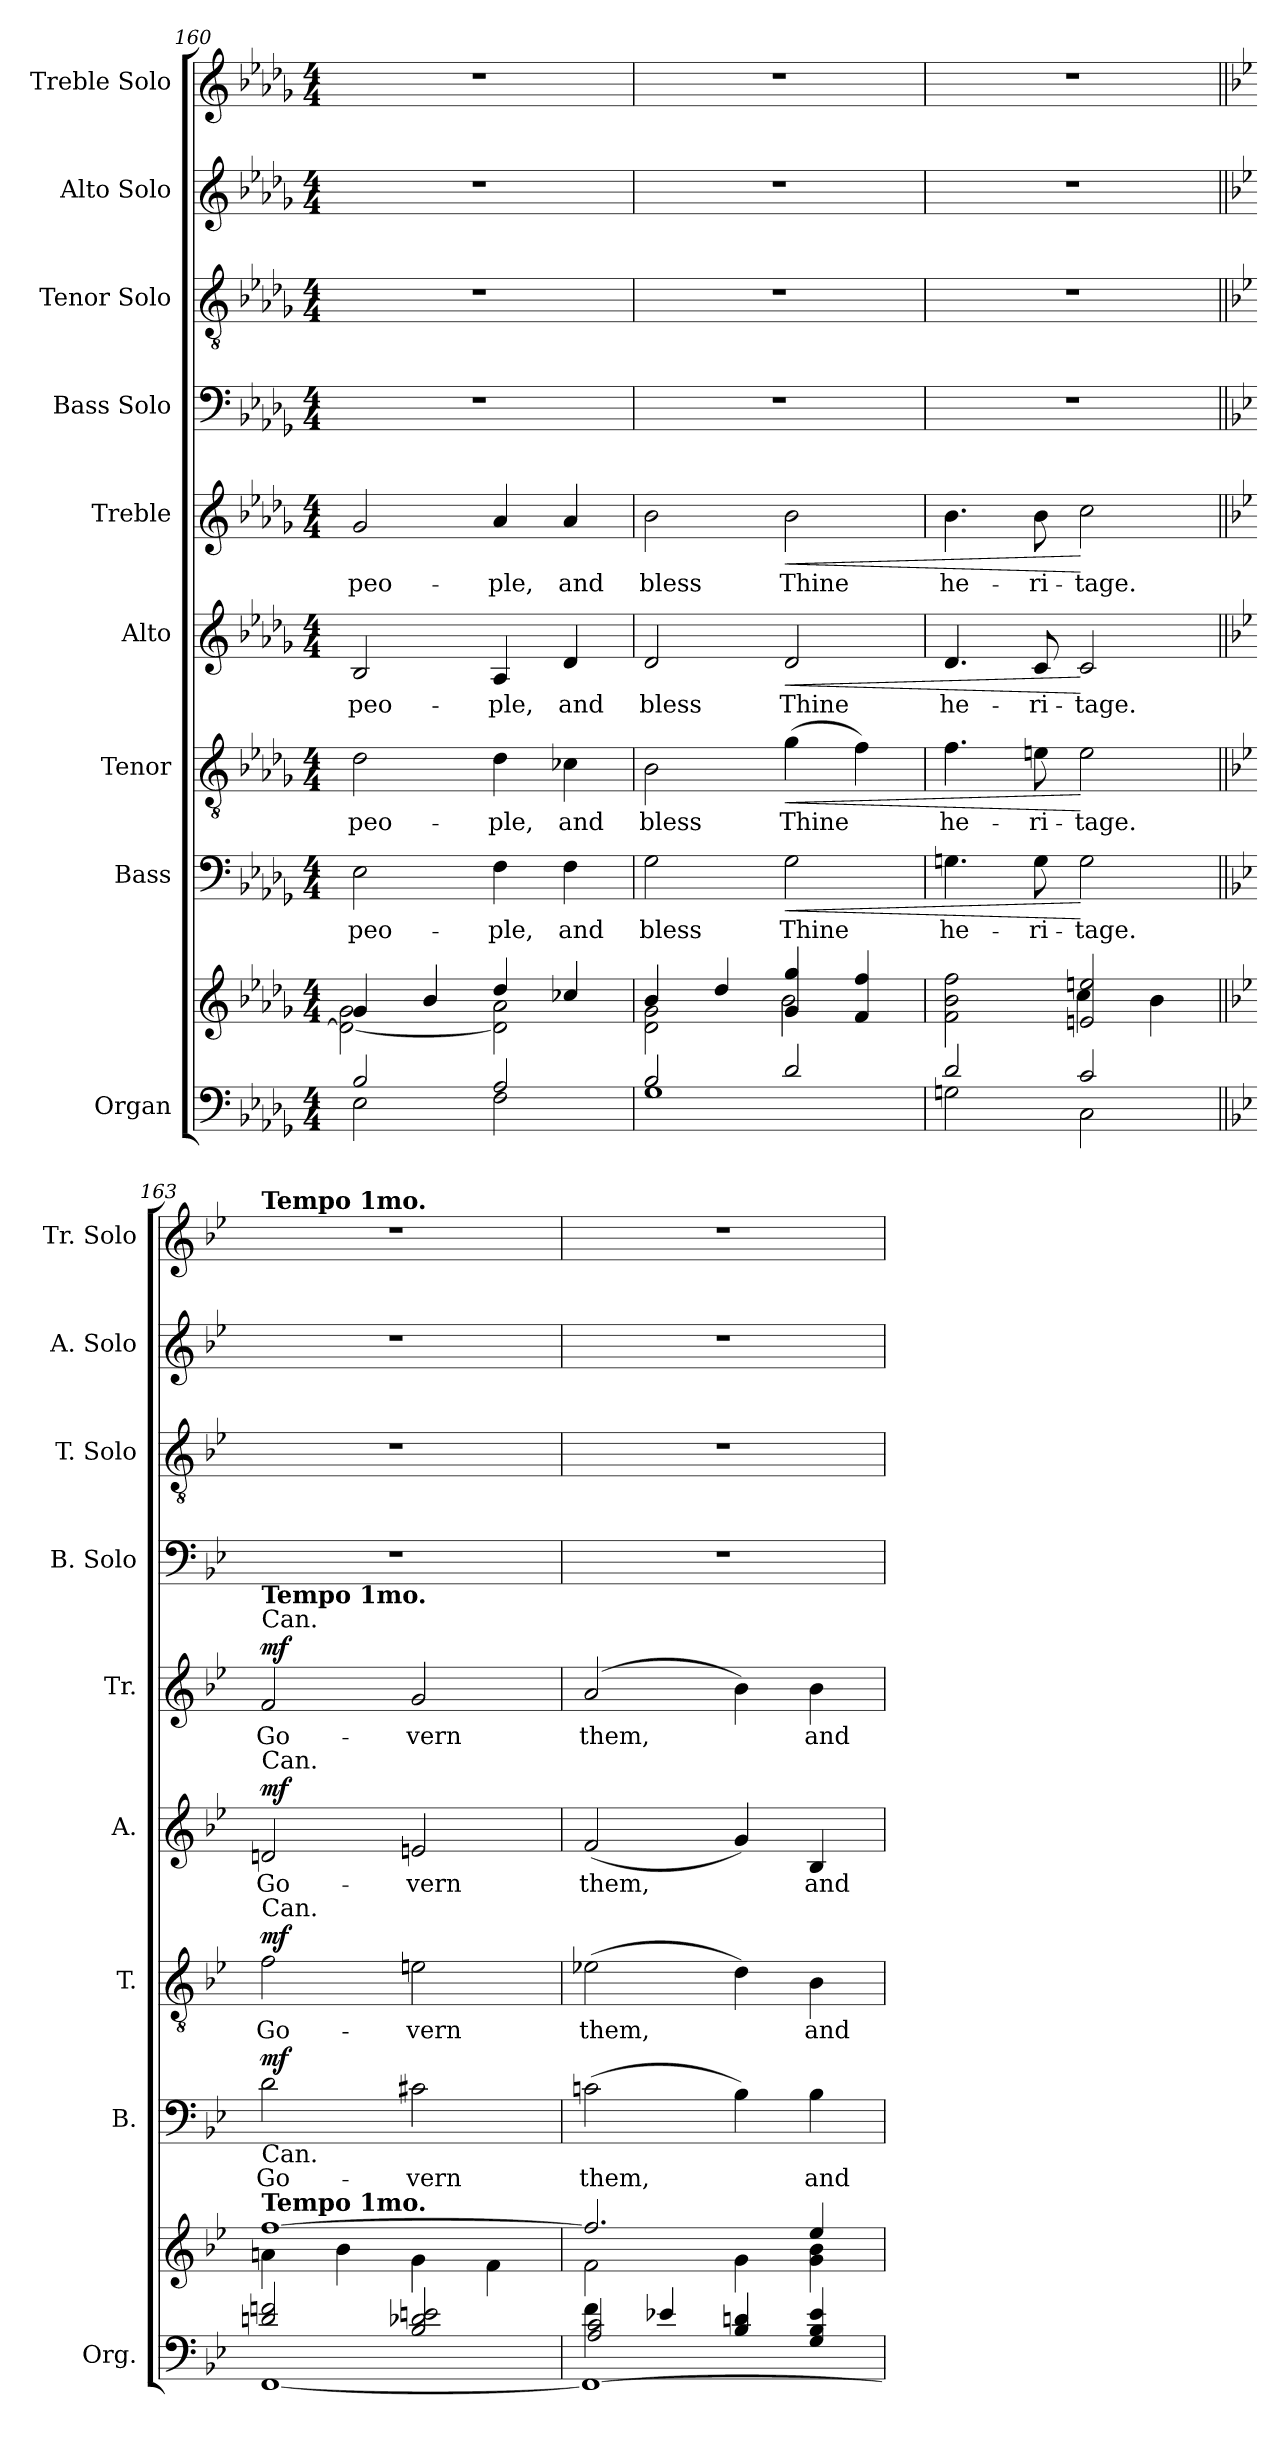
**kern	**kern	**kern	**text	**dynam	**kern	**text	**dynam	**kern	**text	**dynam	**kern	**text	**dynam	**kern	**kern	**kern	**kern
*part9	*part9	*part8	*part8	*part8	*part7	*part7	*part7	*part6	*part6	*part6	*part5	*part5	*part5	*part4	*part3	*part2	*part1
*staff10	*staff9	*staff8	*staff8	*staff8	*staff7	*staff7	*staff7	*staff6	*staff6	*staff6	*staff5	*staff5	*staff5	*staff4	*staff3	*staff2	*staff1
*I"Organ	*	*I"Bass	*	*	*I"Tenor	*	*	*I"Alto	*	*	*I"Treble	*	*	*I"Bass Solo	*I"Tenor Solo	*I"Alto Solo	*I"Treble Solo
*I'Org.	*	*I'B.	*	*	*I'T.	*	*	*I'A.	*	*	*I'Tr.	*	*	*I'B. Solo	*I'T. Solo	*I'A. Solo	*I'Tr. Solo
*clefF4	*clefG2	*clefF4	*	*	*clefGv2	*	*	*clefG2	*	*	*clefG2	*	*	*clefF4	*clefGv2	*clefG2	*clefG2
*	*	*	*	*	*ITrd7c12	*	*	*	*	*	*	*	*	*	*ITrd7c12	*	*
*k[b-e-a-d-g-]	*k[b-e-a-d-g-]	*k[b-e-a-d-g-]	*	*	*k[b-e-a-d-g-]	*	*	*k[b-e-a-d-g-]	*	*	*k[b-e-a-d-g-]	*	*	*k[b-e-a-d-g-]	*k[b-e-a-d-g-]	*k[b-e-a-d-g-]	*k[b-e-a-d-g-]
*D-:	*D-:	*D-:	*	*	*D-:	*	*	*D-:	*	*	*D-:	*	*	*D-:	*D-:	*D-:	*D-:
*M4/4	*M4/4	*M4/4	*	*	*M4/4	*	*	*M4/4	*	*	*M4/4	*	*	*M4/4	*M4/4	*M4/4	*M4/4
=160	=160	=160	=160	=160	=160	=160	=160	=160	=160	=160	=160	=160	=160	=160	=160	=160	=160
*^	*^	*	*	*	*	*	*	*	*	*	*	*	*	*	*	*	*
!	!	!	!	!	!LO:LY:b:color=#000000	!	!	!	!	!	!	!	!	!	!	!	!	!	!
!	!	!	!	!	!	!	!	!LO:LY:b:color=#000000	!	!	!	!	!	!	!	!	!	!	!
!	!	!	!	!	!	!	!	!	!	!	!LO:LY:b:color=#000000	!	!	!	!	!	!	!	!
!	!	!	!	!	!	!	!	!	!	!	!	!	!	!LO:LY:b:color=#000000	!	!	!	!	!
2B-i/	2E-i\	4g-i/	2d-i\_ 2g-i	2E-i\	peo-	.	2D-i\	peo-	.	2B-i/	peo-	.	2g-i/	peo-	.	1r	1r	1r	1r
.	.	4b-i/	.	.	.	.	.	.	.	.	.	.	.	.	.	.	.	.	.
!	!	!	!	!	!LO:LY:b:color=#000000	!	!	!	!	!	!	!	!	!	!	!	!	!	!
!	!	!	!	!	!	!	!	!LO:LY:b:color=#000000	!	!	!	!	!	!	!	!	!	!	!
!	!	!	!	!	!	!	!	!	!	!	!LO:LY:b:color=#000000	!	!	!	!	!	!	!	!
!	!	!	!	!	!	!	!	!	!	!	!	!	!	!LO:LY:b:color=#000000	!	!	!	!	!
2A-i/	2Fi\	4dd-i/	2d-i\] 2a-i	4Fi\	-ple,	.	4D-i\	-ple,	.	4A-i/	-ple,	.	4a-i/	-ple,	.	.	.	.	.
!	!	!	!	!	!LO:LY:b:color=#000000	!	!	!	!	!	!	!	!	!	!	!	!	!	!
!	!	!	!	!	!	!	!	!LO:LY:b:color=#000000	!	!	!	!	!	!	!	!	!	!	!
!	!	!	!	!	!	!	!	!	!	!	!LO:LY:b:color=#000000	!	!	!	!	!	!	!	!
!	!	!	!	!	!	!	!	!	!	!	!	!	!	!LO:LY:b:color=#000000	!	!	!	!	!
.	.	4cc-Xi/	.	4Fi\	and	.	4C-Xi\	and	.	4d-i/	and	.	4a-i/	and	.	.	.	.	.
=161	=161	=161	=161	=161	=161	=161	=161	=161	=161	=161	=161	=161	=161	=161	=161	=161	=161	=161	=161
!	!	!	!	!	!LO:LY:b:color=#000000	!	!	!	!	!	!	!	!	!	!	!	!	!	!
!	!	!	!	!	!	!	!	!LO:LY:b:color=#000000	!	!	!	!	!	!	!	!	!	!	!
!	!	!	!	!	!	!	!	!	!	!	!LO:LY:b:color=#000000	!	!	!	!	!	!	!	!
!	!	!	!	!	!	!	!	!	!	!	!	!	!	!LO:LY:b:color=#000000	!	!	!	!	!
2B-i/	1G-i	4b-i/	2d-i\ 2g-i	2G-i\	bless	.	2BB-i\	bless	.	2d-i/	bless	.	2b-i\	bless	.	1r	1r	1r	1r
.	.	4dd-i/	.	.	.	.	.	.	.	.	.	.	.	.	.	.	.	.	.
!	!	!	!	!	!LO:LY:b:color=#000000	!LO:HP:b	!	!	!	!	!	!	!	!	!	!	!	!	!
!	!	!	!	!	!	!	!	!LO:LY:b:color=#000000	!LO:HP:b	!	!	!	!	!	!	!	!	!	!
!	!	!	!	!	!	!	!	!	!	!	!LO:LY:b:color=#000000	!LO:HP:b	!	!	!	!	!	!	!
!	!	!	!	!	!	!	!	!	!	!	!	!	!	!LO:LY:b:color=#000000	!LO:HP:b	!	!	!	!
2d-i/	.	4g-i/ 4gg-i	2b-i\	2G-i\	Thine	<	(4G-i\	Thine	<	2d-i/	Thine	<	2b-i\	Thine	<	.	.	.	.
.	.	4fi/ 4ffi	.	.	.	.	4Fi\)	.	.	.	.	.	.	.	.	.	.	.	.
=162	=162	=162	=162	=162	=162	=162	=162	=162	=162	=162	=162	=162	=162	=162	=162	=162	=162	=162	=162
!	!	!	!	!	!LO:LY:b:color=#000000	!	!	!	!	!	!	!	!	!	!	!	!	!	!
!	!	!	!	!	!	!	!	!LO:LY:b:color=#000000	!	!	!	!	!	!	!	!	!	!	!
!	!	!	!	!	!	!	!	!	!	!	!LO:LY:b:color=#000000	!	!	!	!	!	!	!	!
!	!	!	!	!	!	!	!	!	!	!	!	!	!	!LO:LY:b:color=#000000	!	!	!	!	!
2d-i/	2Gni\	2fi\ 2b-i 2ffi	2ryy	4.Gni\	he-	.	4.Fi\	he-	.	4.d-i/	he-	.	4.b-i\	he-	.	1r	1r	1r	1r
!	!	!	!	!	!LO:LY:b:color=#000000	!	!	!	!	!	!	!	!	!	!	!	!	!	!
!	!	!	!	!	!	!	!	!LO:LY:b:color=#000000	!	!	!	!	!	!	!	!	!	!	!
!	!	!	!	!	!	!	!	!	!	!	!LO:LY:b:color=#000000	!	!	!	!	!	!	!	!
!	!	!	!	!	!	!	!	!	!	!	!	!	!	!LO:LY:b:color=#000000	!	!	!	!	!
.	.	.	.	8Gi\	-ri-	.	8Eni\	-ri-	.	8ci/	-ri-	.	8b-i\	-ri-	.	.	.	.	.
!	!	!	!	!	!LO:LY:b:color=#000000	!	!	!	!	!	!	!	!	!	!	!	!	!	!
!	!	!	!	!	!	!	!	!LO:LY:b:color=#000000	!	!	!	!	!	!	!	!	!	!	!
!	!	!	!	!	!	!	!	!	!	!	!LO:LY:b:color=#000000	!	!	!	!	!	!	!	!
!	!	!	!	!	!	!	!	!	!	!	!	!	!	!LO:LY:b:color=#000000	!	!	!	!	!
2ci/	2Ci\	2eni/ 2eeni	4cci\	2Gi\	-tage.	[	2Ei\	-tage.	[	2ci/	-tage.	[	2cci\	-tage.	[	.	.	.	.
.	.	.	4b-i\	.	.	.	.	.	.	.	.	.	.	.	.	.	.	.	.
=163||	=163||	=163||	=163||	=163||	=163||	=163||	=163||	=163||	=163||	=163||	=163||	=163||	=163||	=163||	=163||	=163||	=163||	=163||	=163||
*k[b-e-]	*	*k[b-e-]	*	*k[b-e-]	*	*	*k[b-e-]	*	*	*k[b-e-]	*	*	*k[b-e-]	*	*	*k[b-e-]	*k[b-e-]	*k[b-e-]	*k[b-e-]
*B-:	*	*B-:	*	*B-:	*	*	*B-:	*	*	*B-:	*	*	*B-:	*	*	*B-:	*B-:	*B-:	*B-:
!	!	!	!	!	!LO:LY:b:color=#000000	!	!	!	!	!	!	!	!	!	!	!	!	!	!
!	!	!	!	!	!	!	!	!LO:LY:b:color=#000000	!	!	!	!	!	!	!	!	!	!	!
!	!	!	!	!	!	!	!	!	!	!	!LO:LY:b:color=#000000	!	!	!	!	!	!	!	!
!	!	!	!	!	!	!	!	!	!	!	!	!	!	!	!	!	!	!	!LO:TX:a:B:t=Tempo 1mo.
!	!	!	!	!	!	!	!	!	!	!	!	!	!LO:TX:a:t=Can.	!	!	!	!	!	!
!	!	!	!	!	!	!	!	!	!	!	!	!	!LO:TX:a:B:t=Tempo 1mo.	!	!	!	!	!	!
!	!	!	!	!	!	!	!	!	!	!LO:TX:a:t=Can.	!	!	!	!	!	!	!	!	!
!	!	!	!	!	!	!	!LO:TX:a:t=Can.	!	!	!	!	!	!	!	!	!	!	!	!
!	!	!	!	!LO:TX:b:t=Can.	!	!	!	!	!	!	!	!	!	!	!	!	!	!	!
!	!	!LO:TX:a:B:t=Tempo 1mo.	!	!	!	!	!	!	!	!	!	!	!	!	!	!	!	!	!
!	!	!	!	!	!	!	!	!	!	!	!	!	!	!LO:LY:b:color=#000000	!	!	!	!	!
2dni/ 2fni	[1FFi	[1ffi	4ani\	2di\	Go-	mf	2Fi\	Go-	mf	2dni/	Go-	mf	2fi/	Go-	mf	1r	1r	1r	1r
.	.	.	4b-i\	.	.	.	.	.	.	.	.	.	.	.	.	.	.	.	.
!	!	!	!	!	!LO:LY:b:color=#000000	!	!	!	!	!	!	!	!	!	!	!	!	!	!
!	!	!	!	!	!	!	!	!LO:LY:b:color=#000000	!	!	!	!	!	!	!	!	!	!	!
!	!	!	!	!	!	!	!	!	!	!	!LO:LY:b:color=#000000	!	!	!	!	!	!	!	!
!	!	!	!	!	!	!	!	!	!	!	!	!	!	!LO:LY:b:color=#000000	!	!	!	!	!
2B-i/ 2d-Xi 2eni	.	.	4gi\	2c#Xi\	-vern	.	2Eni\	-vern	.	2eni/	-vern	.	2gi/	-vern	.	.	.	.	.
.	.	.	4fi\	.	.	.	.	.	.	.	.	.	.	.	.	.	.	.	.
=164	=164	=164	=164	=164	=164	=164	=164	=164	=164	=164	=164	=164	=164	=164	=164	=164	=164	=164	=164
*	*^	*	*	*	*	*	*	*	*	*	*	*	*	*	*	*	*	*	*
!	!	!	!	!	!	!LO:LY:b:color=#000000	!	!	!	!	!	!	!	!	!	!	!	!	!	!
!	!	!	!	!	!	!	!	!	!LO:LY:b:color=#000000	!	!	!	!	!	!	!	!	!	!	!
!	!	!	!	!	!	!	!	!	!	!	!	!LO:LY:b:color=#000000	!	!	!	!	!	!	!	!
!	!	!	!	!	!	!	!	!	!	!	!	!	!	!	!LO:LY:b:color=#000000	!	!	!	!	!
4fi\	2Ai/ 2ci	1FFi_	2.ffi/]	2fi\	(2cni\	them,	.	(2E-Xi\	them,	.	(2fi/	them,	.	(2ai/	them,	.	1r	1r	1r	1r
4e-Xi/	.	.	.	.	.	.	.	.	.	.	.	.	.	.	.	.	.	.	.	.
4B-i/ 4dni	2ryy	.	.	4gi\	4B-i\)	.	.	4Di\)	.	.	4gi/)	.	.	4b-i\)	.	.	.	.	.	.
!	!	!	!	!	!	!LO:LY:b:color=#000000	!	!	!	!	!	!	!	!	!	!	!	!	!	!
!	!	!	!	!	!	!	!	!	!LO:LY:b:color=#000000	!	!	!	!	!	!	!	!	!	!	!
!	!	!	!	!	!	!	!	!	!	!	!	!LO:LY:b:color=#000000	!	!	!	!	!	!	!	!
!	!	!	!	!	!	!	!	!	!	!	!	!	!	!	!LO:LY:b:color=#000000	!	!	!	!	!
4Gi/ 4B-i 4e-i	.	.	4ee-i/	4gi\ 4b-i	4B-i\	and	.	4BB-i\	and	.	4B-i/	and	.	4b-i\	and	.	.	.	.	.
*v	*v	*v	*	*	*	*	*	*	*	*	*	*	*	*	*	*	*	*	*	*
*	*v	*v	*	*	*	*	*	*	*	*	*	*	*	*	*	*	*	*
=	=	=	=	=	=	=	=	=	=	=	=	=	=	=	=	=	=
*-	*-	*-	*-	*-	*-	*-	*-	*-	*-	*-	*-	*-	*-	*-	*-	*-	*-
